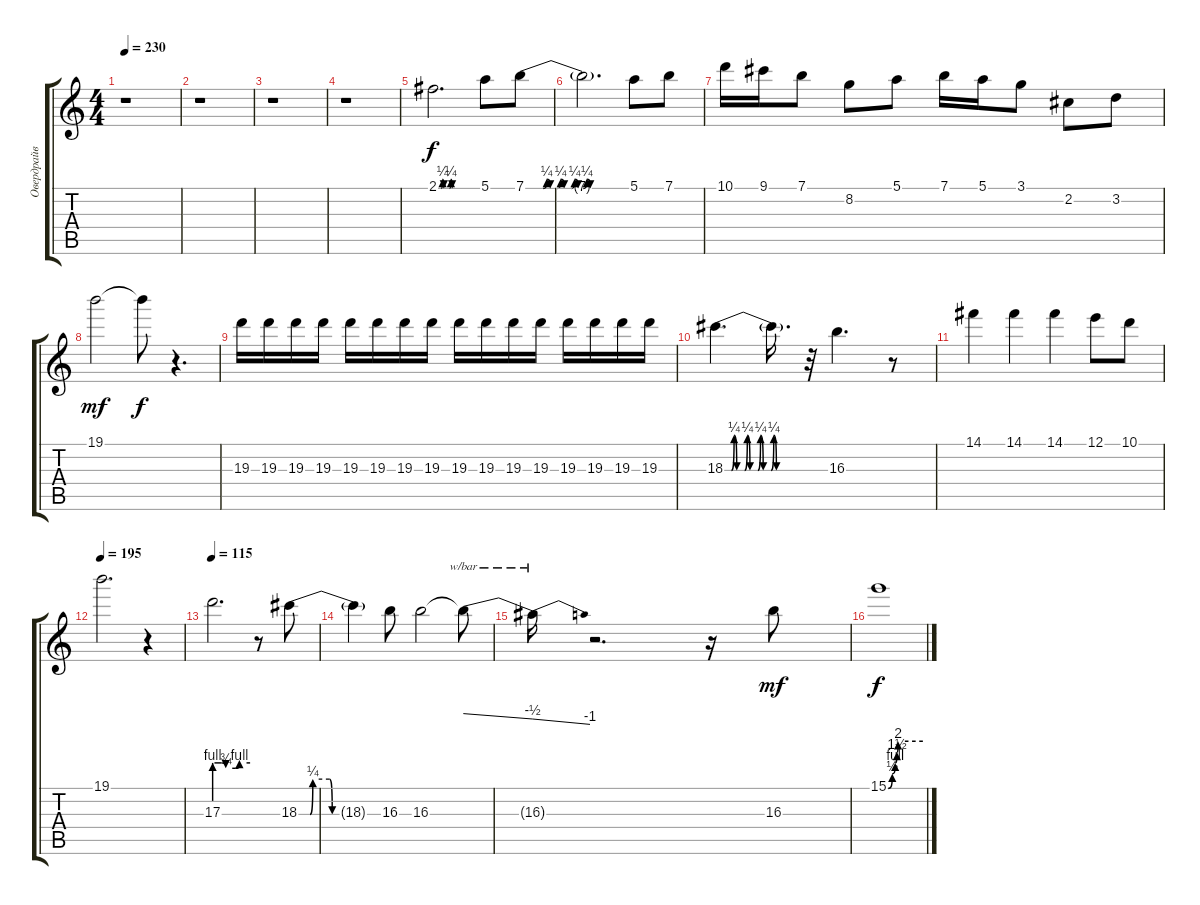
\track ("Овердрайв" "Овердрайв") {instrument overdrivenguitar}
\staff {score tabs}
\tuning (E4 B3 G3 D3 A2 E2) {hide}
\ts (4 4)
\tempo 230
\clef g2
\ks c
r.1{dy mf} |
r.1 |
r.1 |
r.1 |
2.1{be (custom 0 0 4 0 6 1 8 0 17 0 19 1 21 0 60 0)}.2{d dy f} 5.1.8 7.1{be (custom 0 0 10 0 12 1 14 0 18 0 20 1 22 0 26 0 28 1 30 0 33 0 35 1 37 0 60 0)}.8 |
7.1{t}.2{d} 5.1.8 7.1.8 |
10.1.16 9.1.16 7.1.8 8.2.8 5.1.8 7.1.16 5.1.16 3.1.8 2.2.8 3.2.8 |
19.1.2{dy mf} 19.1{t}.8{dy f} r.4{d} |
19.3.16 19.3.16 19.3.16 19.3.16 19.3.16 19.3.16 19.3.16 19.3.16 19.3.16 19.3.16 19.3.16 19.3.16 19.3.16 19.3.16 19.3.16 19.3.16 |
18.3{be (custom 0 0 5 0 7 1 9 0 15 0 17 1 19 0 25 0 27 1 29 0 35 0 37 1 39 0 60 0)}.4{d} 18.3{t}.16{d} r.32 16.3.4{d} r.8 |
14.1.4 14.1.4 14.1.4 12.1.8 10.1.8 |
\tempo 195
19.1.2{d} r.4 |
\tempo 115
17.3{be (custom 0 4 12 4 19 3 36 3 42 4 60 4)}.2{d} r.8 18.3{be (custom 0 0 8 0 10 1 22 1 24 0 60 0)}.8 |
18.3{t}.4 16.3.8 16.3.2 16.3{t}.8{tbe (dive default 0 0 60 -2)} |
16.3{t}.16{tbe (dive default 0 -2 60 -4)} r.2{d} r.16 16.3.8{dy mf} |
15.1{be (custom 0 0 7 2 12 4 15 6 17 8 60 8)}.1{dy f volume 1}
